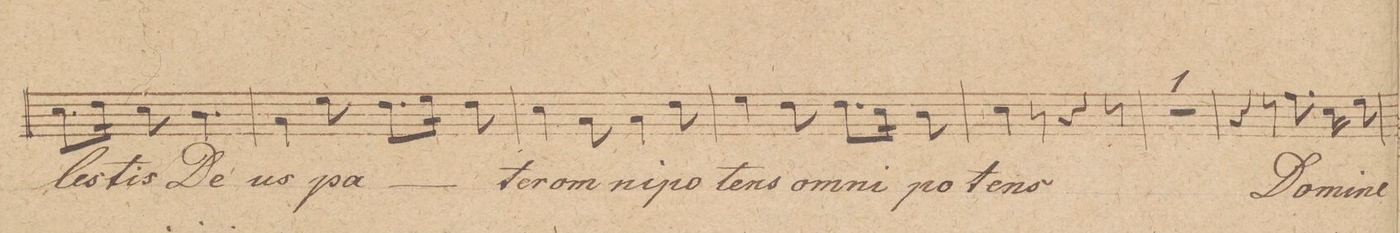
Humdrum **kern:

**kern	**text	**dynam
*I"Tenore 2do	*	*
*clefC4	*	*
*k[]	*	*
*M6/8	*	*
8.B\L	-les-	.
16c\Jk	.	.
8B\	-tis	.
4.A\	De-	.
=31	=31	=31
4G/	-us	.
8d\	pa-	.
8.c\L	.	.
16d\Jk	.	.
8c\	.	.
=32	=32	=32
4B\	-ter	.
8G\	om-	.
4G\	-ni-	.
8c\	-po-	.
=33	=33	=33
4d\	-tens	.
8c\	o-	.
8.c\L	-mni-	.
16B\Jk	.	.
8A\	-po-	.
=34	=34	=34
4B\	-tens	.
8r	.	.
4r	.	.
8r	.	.
=35	=35	=35
2.r	.	.
=36	=36	=36
4r	.	.
8r	.	.
8.e\	Do-	.
16B\	-mi-	.
8d\	-ne	.
=37	=37	=37
*-	*-	*-
